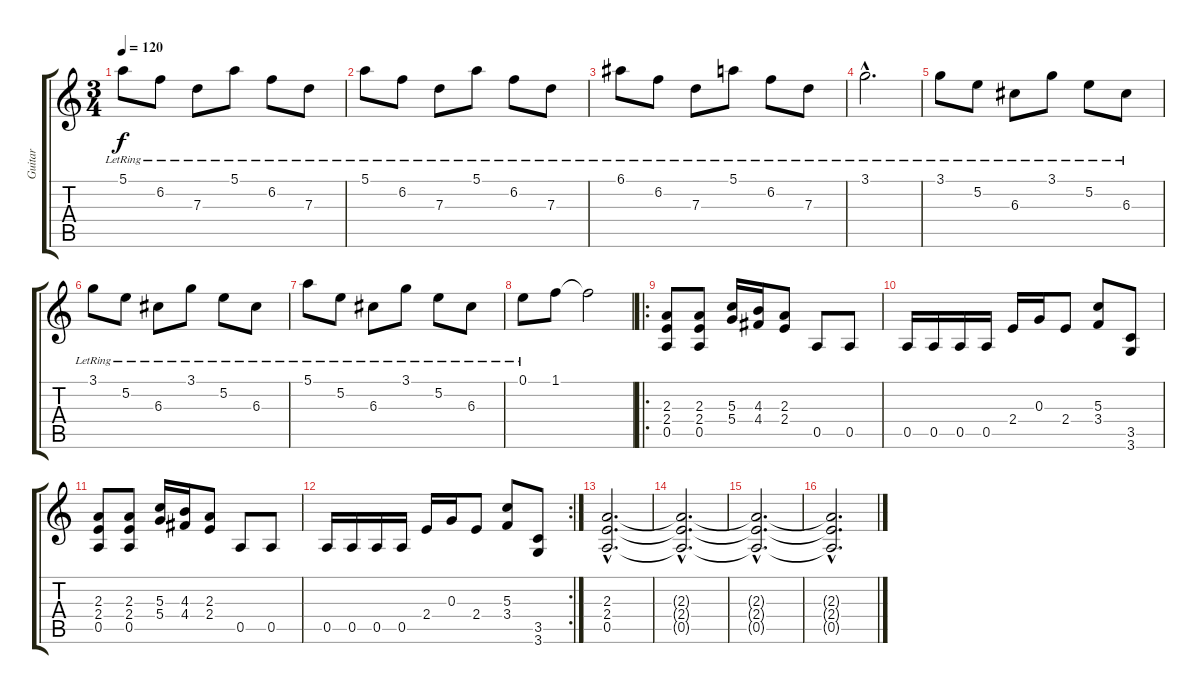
\track ("Guitar" "Guitar") {instrument electricguitarclean}
\staff {score tabs}
\tuning (E4 B3 G3 D3 A2 E2) {hide}
\ts (3 4)
\tempo 120
\clef g2
\ks c
5.1{lr}.8{dy f volume 14} 6.2{lr}.8 7.3{lr}.8 5.1{lr}.8 6.2{lr}.8 7.3{lr}.8 |
5.1{lr}.8 6.2{lr}.8 7.3{lr}.8 5.1{lr}.8 6.2{lr}.8 7.3{lr}.8 |
6.1{lr}.8 6.2{lr}.8 7.3{lr}.8 5.1{lr}.8 6.2{lr}.8 7.3{lr}.8 |
3.1{hac lr}.2{d} |
3.1{lr}.8 5.2{lr}.8 6.3{lr}.8 3.1{lr}.8 5.2{lr}.8 6.3{lr}.8 |
3.1{lr}.8 5.2{lr}.8 6.3{lr}.8 3.1{lr}.8 5.2{lr}.8 6.3{lr}.8 |
5.1{lr}.8 5.2{lr}.8 6.3{lr}.8 3.1{lr}.8 5.2{lr}.8 6.3{lr}.8 |
0.1{lr}.8 1.1.8 1.1{t}.2 |
\ro
(2.3 2.4 0.5).8{volume 15 instrument distortionguitar} (2.3 2.4 0.5).8 (5.3 5.4).16 (4.3 4.4).16 (2.3 2.4).8 0.5.8 0.5.8 |
0.5.16 0.5.16 0.5.16 0.5.16 2.4.16 0.3.16 2.4.8 (5.3 3.4).8 (3.5 3.6).8 |
(2.3 2.4 0.5).8{volume 15 instrument distortionguitar} (2.3 2.4 0.5).8 (5.3 5.4).16 (4.3 4.4).16 (2.3 2.4).8 0.5.8 0.5.8 |
\rc 2
0.5.16 0.5.16 0.5.16 0.5.16 2.4.16 0.3.16 2.4.8 (5.3 3.4).8 (3.5 3.6).8 |
(2.3{hac} 2.4{hac} 0.5{hac}).2{d} |
(2.3{hac t} 2.4{hac t} 0.5{hac t}).2{d} |
(2.3{hac t} 2.4{hac t} 0.5{hac t}).2{d} |
(2.3{hac t} 2.4{hac t} 0.5{hac t}).2{d}
